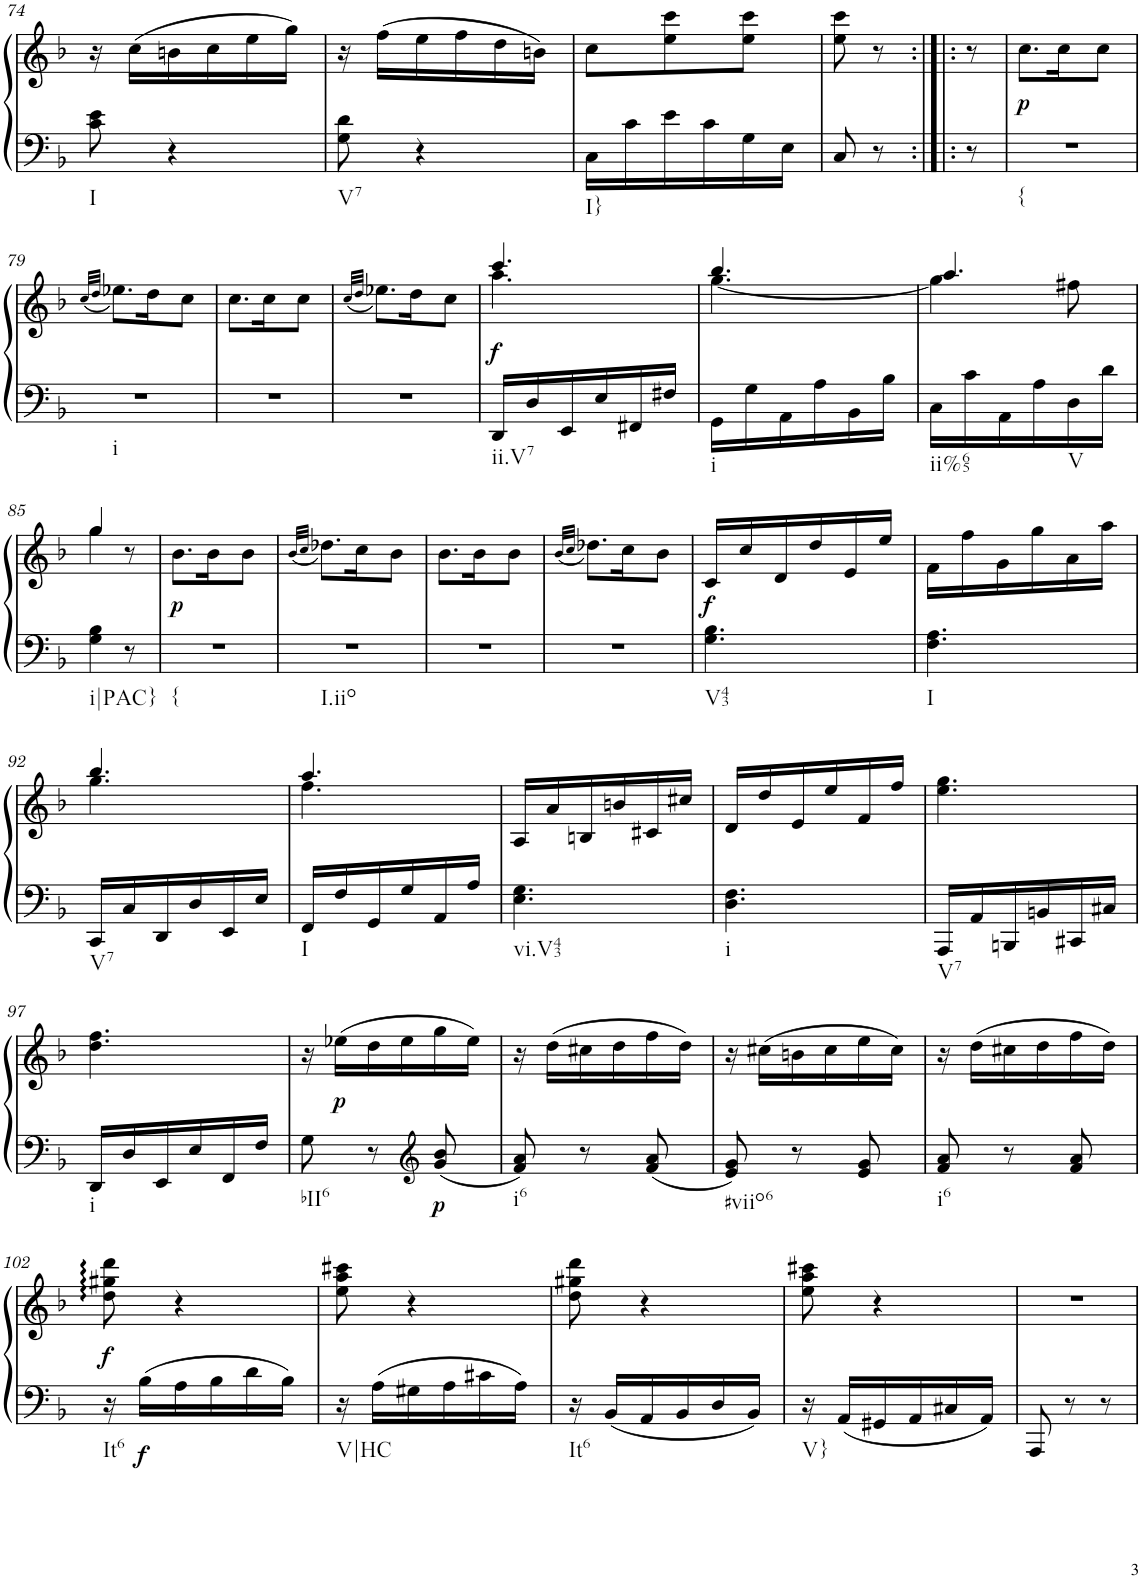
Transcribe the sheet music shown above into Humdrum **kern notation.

**kern	**kern	**dynam
*part1	*part1	*part1
*staff2	*staff1	*staff1/2
*I"Klavier linke Hand	*	*
!!LO:PB:g=z
*clefF4	*clefG2	*
*k[b-]	*k[b-]	*
*M3/8	*M3/8	*
=74	=74	=74
!LO:TX:b:t=I	!	!
8c\ 8e\	16r	.
.	(16cc\LL	.
4r	16bn\	.
.	16cc\	.
.	16ee\	.
.	16gg\JJ)	.
=75	=75	=75
!LO:TX:b:t=V7	!	!
8G\ 8d\	16r	.
.	(16ff\LL	.
4r	16ee\	.
.	16ff\	.
.	16dd\	.
.	16bn\JJ)	.
=76	=76	=76
!LO:TX:b:t=I}	!	!
16C\LL	8cc\L	.
16c\	.	.
16e\	8ee\ 8ccc\	.
16c\	.	.
16G\	8ee\ 8ccc\J	.
16E\JJ	.	.
=77	=77	=77
8C/	8ee\ 8ccc\	.
8r	8r	.
=77X1:|!|:	=77X1:|!|:	=77X1:|!|:
8r	8r	.
=78	=78	=78
!LO:TX:b:t={	!	!
!	!	!LO:DY:b
4.r	8.cc\L	p
.	16cc\K	.
.	8cc\J	.
!!LO:LB:g=z
=79	=79	=79
.	(32qcc/LLL	.
.	32qdd/JJJ	.
!LO:TX:b:t=i	!	!
4.r	8.ee-X\L)	.
.	16dd\K	.
.	8cc\J	.
=80	=80	=80
4.r	8.cc\L	.
.	16cc\K	.
.	8cc\J	.
=81	=81	=81
.	(32qcc/LLL	.
.	32qdd/JJJ	.
4.r	8.ee-X\L)	.
.	16dd\K	.
.	8cc\J	.
=82	=82	=82
*	*^	*
!LO:TX:b:t=ii.V7	!	!	!
!	!	!	!LO:DY:b
16DD/LL	4.ccc/	4.aa\	f
16D/	.	.	.
16EE/	.	.	.
16E/	.	.	.
16FF#X/	.	.	.
16F#X/JJ	.	.	.
=83	=83	=83	=83
!LO:TX:b:t=i	!	!	!
16GG\LL	4.bb-/	[4.gg\	.
16G\	.	.	.
16AA\	.	.	.
16A\	.	.	.
16BB-\	.	.	.
16B-\JJ	.	.	.
=84	=84	=84	=84
!LO:TX:b:t=ii%65	!	!	!
16C\LL	4.aa/	4gg\]	.
16c\	.	.	.
16AA\	.	.	.
16A\	.	.	.
!LO:TX:b:t=V	!	!	!
16D\	.	8ff#X\	.
16d\JJ	.	.	.
!!LO:LB:g=z	!!
=85	=85	=85	=85
!LO:TX:b:t=i|PAC}	!	!	!
4G\ 4B-\	4gg/	4gg\	.
8r	8r	8ryy	.
=86	=86	=86	=86
!LO:TX:b:t={	!	!	!
!	!	!	!LO:DY:b
*	*v	*v	*
4.r	8.b-\L	p
.	16b-\K	.
.	8b-\J	.
=87	=87	=87
.	(32qb-/LLL	.
.	32qcc/JJJ	.
!LO:TX:b:t=I.iio	!	!
4.r	8.dd-X\L)	.
.	16cc\K	.
.	8b-\J	.
=88	=88	=88
4.r	8.b-\L	.
.	16b-\K	.
.	8b-\J	.
=89	=89	=89
.	(32qb-/LLL	.
.	32qcc/JJJ	.
4.r	8.dd-X\L)	.
.	16cc\K	.
.	8b-\J	.
=90	=90	=90
!LO:TX:b:t=V43	!	!
!	!	!LO:DY:b
4.G\ 4.B-\	16c/LL	f
.	16cc/	.
.	16d/	.
.	16dd/	.
.	16e/	.
.	16ee/JJ	.
=91	=91	=91
!LO:TX:b:t=I	!	!
4.F\ 4.A\	16f\LL	.
.	16ff\	.
.	16g\	.
.	16gg\	.
.	16a\	.
.	16aa\JJ	.
!!LO:LB:g=z
=92	=92	=92
*	*^	*
!LO:TX:b:t=V7	!	!	!
16CC/LL	4.bb-/	4.gg\	.
16C/	.	.	.
16DD/	.	.	.
16D/	.	.	.
16EE/	.	.	.
16E/JJ	.	.	.
=93	=93	=93	=93
!LO:TX:b:t=I	!	!	!
16FF/LL	4.aa/	4.ff\	.
16F/	.	.	.
16GG/	.	.	.
16G/	.	.	.
16AA/	.	.	.
16A/JJ	.	.	.
*	*v	*v	*
=94	=94	=94
!LO:TX:b:t=vi.V43	!	!
4.E\ 4.G\	16A/LL	.
.	16a/	.
.	16Bn/	.
.	16bn/	.
.	16c#X/	.
.	16cc#X/JJ	.
=95	=95	=95
!LO:TX:b:t=i	!	!
4.D\ 4.F\	16d/LL	.
.	16dd/	.
.	16e/	.
.	16ee/	.
.	16f/	.
.	16ff/JJ	.
=96	=96	=96
!LO:TX:b:t=V7	!	!
16AAA/LL	4.ee\ 4.gg\	.
16AA/	.	.
16BBBn/	.	.
16BBn/	.	.
16CC#X/	.	.
16C#X/JJ	.	.
!!LO:LB:g=z
=97	=97	=97
!LO:TX:b:t=i	!	!
16DD/LL	4.dd\ 4.ff\	.
16D/	.	.
16EE/	.	.
16E/	.	.
16FF/	.	.
16F/JJ	.	.
=98	=98	=98
!LO:TX:b:t=bII6	!	!
8G\	16r	.
!	!	!LO:DY:b
.	(16ee-X\LL	p
8r	16dd\	.
.	16ee-\	.
*clefG2	*	*
!	!	!LO:DY:b=2
8g/ 8b-/	16gg\	p
.	16ee-\JJ)	.
=99	=99	=99
!LO:TX:b:t=i6	!	!
8f/ 8a/	16r	.
.	(16dd\LL	.
8r	16cc#X\	.
.	16dd\	.
8f/ 8a/	16ff\	.
.	16dd\JJ)	.
=100	=100	=100
!LO:TX:b:t=#viio6	!	!
8e/ 8g/	16r	.
.	(16cc#X\LL	.
8r	16bn\	.
.	16cc#\	.
8e/ 8g/	16ee\	.
.	16cc#\JJ)	.
=101	=101	=101
!LO:TX:b:t=i6	!	!
8f/ 8a/	16r	.
.	(16dd\LL	.
8r	16cc#X\	.
.	16dd\	.
8f/ 8a/	16ff\	.
.	16dd\JJ)	.
!!LO:LB:g=z
=102	=102	=102
!LO:TX:b:t=It6	!	!
!	!	!LO:DY:b
16r	8dd\ 8gg#X\ 8ddd\	f
!	!	!LO:DY:b=2
16B-\LL	.	f
16A\	4r	.
16B-\	.	.
16d\	.	.
16B-\JJ	.	.
=103	=103	=103
!LO:TX:b:t=V|HC	!	!
16r	8ee\ 8aa\ 8ccc#X\	.
16A\LL	.	.
16G#X\	4r	.
16A\	.	.
16c#X\	.	.
16A\JJ	.	.
=104	=104	=104
!LO:TX:b:t=It6	!	!
16r	8dd\ 8gg#X\ 8ddd\	.
16BB-/LL	.	.
16AA/	4r	.
16BB-/	.	.
16D/	.	.
16BB-/JJ	.	.
=105	=105	=105
!LO:TX:b:t=V}	!	!
16r	8ee\ 8aa\ 8ccc#X\	.
16AA/LL	.	.
16GG#X/	4r	.
16AA/	.	.
16C#X/	.	.
16AA/JJ	.	.
=106	=106	=106
8AAA/	4.r	.
8r	.	.
8r	.	.
=	=	=
*-	*-	*-
